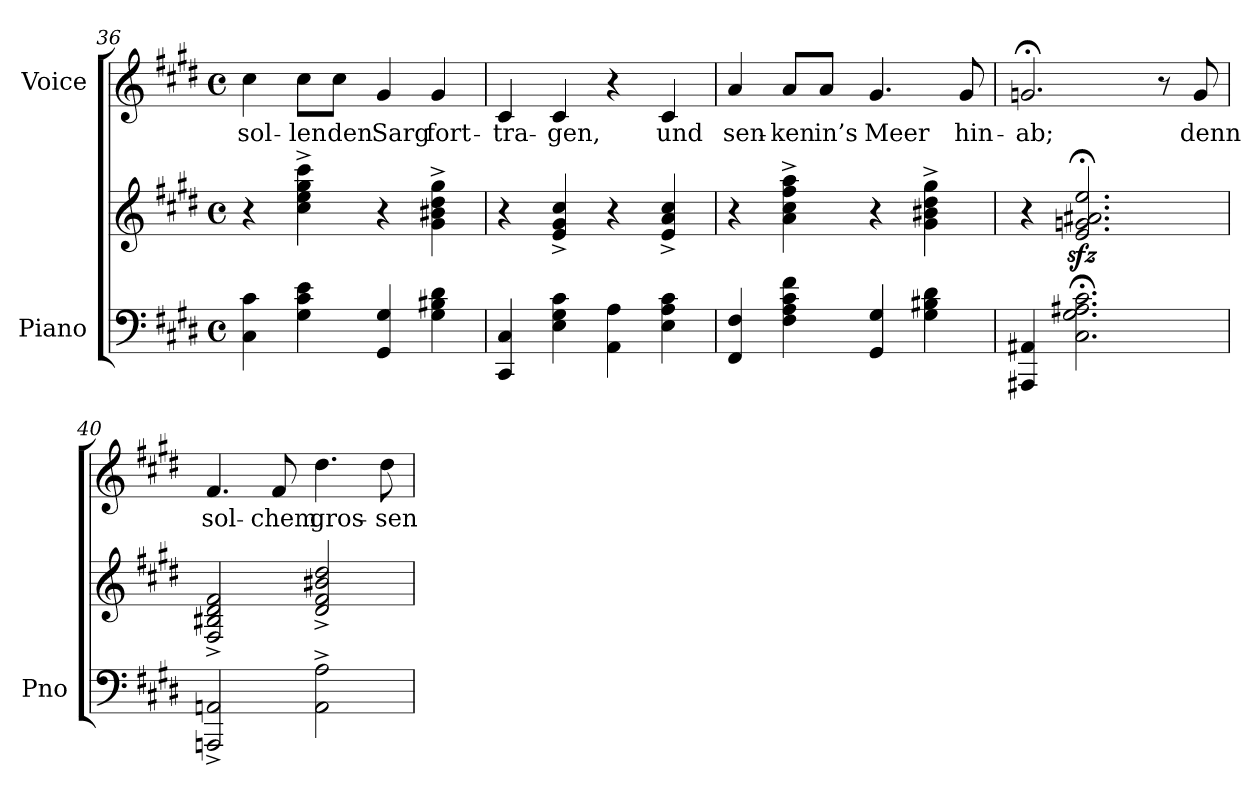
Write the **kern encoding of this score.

**kern	**kern	**kern	**text
*part2	*part2	*part1	*part1
*staff3	*staff2	*staff1	*staff1
*I"Piano	*	*I"Voice	*
*I'Pno	*	*	*
*clefF4	*clefG2	*clefG2	*
*k[f#c#g#d#]	*k[f#c#g#d#]	*k[f#c#g#d#]	*
*M4/4	*M4/4	*M4/4	*
*met(c)	*met(c)	*met(c)	*
=36	=36	=36	=36
!	!	!	!LO:LY:b
4C#\ 4c#\	4r	4cc#\	sol-
!	!	!	!LO:LY:b
4G#\ 4c#\ 4e\	4cc#\^< 4ee\^< 4gg#\^< 4ccc#\^<	8cc#\L	-len
!	!	!	!LO:LY:b
.	.	8cc#\J	den
!	!	!	!LO:LY:b
4GG#/ 4G#/	4r	4g#/	Sarg
!	!	!	!LO:LY:b
4G#\ 4B#X\ 4d#\	4g#\^< 4b#X\^< 4dd#\^< 4gg#\^<	4g#/	fort-
=37	=37	=37	=37
!	!	!	!LO:LY:b
4CC#/ 4C#/	4r	4c#/	-tra-
!	!	!	!LO:LY:b
4E\ 4G#\ 4c#\	4e/^ 4g#/^ 4cc#/^	4c#/	-gen,
4AA\ 4A\	4r	4r	.
!	!	!	!LO:LY:b
4E\ 4A\ 4c#\	4e/^ 4a/^ 4cc#/^	4c#/	und
=38	=38	=38	=38
!	!	!	!LO:LY:b
4FF#/ 4F#/	4r	4a/	sen-
!	!	!	!LO:LY:b
4F#\ 4A\ 4c#\ 4f#\	4a\^< 4cc#\^< 4ff#\^< 4aa\^<	8a/L	-ken
!	!	!	!LO:LY:b
.	.	8a/J	in’s
!	!	!	!LO:LY:b
4GG#/ 4G#/	4r	4.g#/	Meer
4G#\ 4B#X\ 4d#\	4g#\^< 4b#X\^< 4dd#\^< 4gg#\^<	.	.
!	!	!	!LO:LY:b
.	.	8g#/	hin-
=39	=39	=39	=39
!	!	!	!LO:LY:b
4AAA#X/ 4AA#X/	4r	2.gn;</	-ab;
2.C#\; 2.G#\; 2.A#X\; 2.c#\;	2.e/zz<;< 2.gn/zz<;< 2.a#X/zz<;< 2.ee/zz<;<	.	.
.	.	8r	.
!	!	!	!LO:LY:b
.	.	8g/	denn
!!LO:PB:g=z
=40	=40	=40	=40
!	!	!	!LO:LY:b
2AAAn/^ 2AAn/^	2F#/^> 2B#X/^> 2d#/^> 2f#/^>	4.f#/	sol-
!	!	!	!LO:LY:b
.	.	8f#/	-chem
!	!	!	!LO:LY:b
2AA\^ 2A\^	2d#/^> 2f#/^> 2b#X/^> 2dd#/^>	4.dd#\	gros-
!	!	!	!LO:LY:b
.	.	8dd#\	-sen
=	=	=	=
*-	*-	*-	*-
